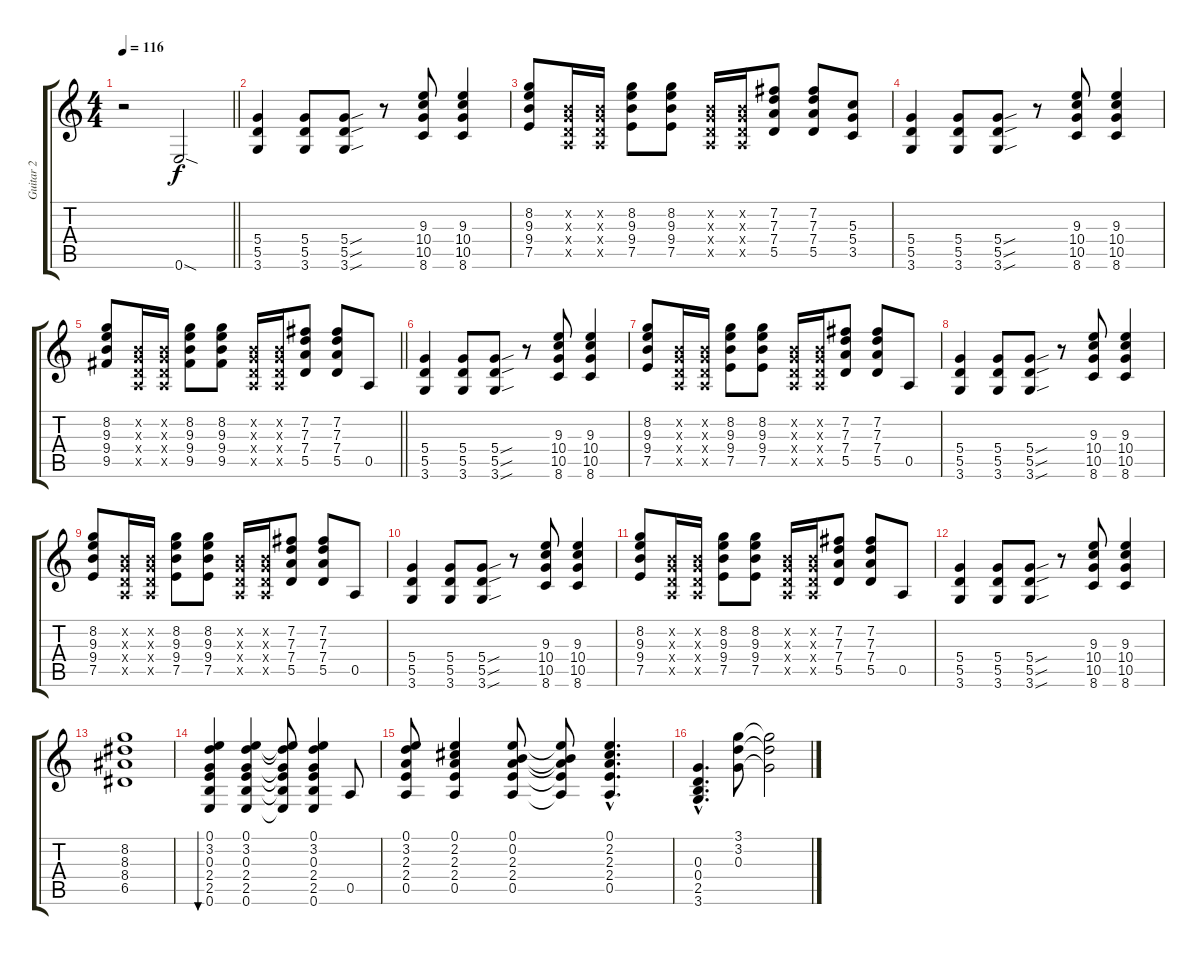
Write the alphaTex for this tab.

\track ("Guitar 2" "Guitar 2") {instrument electricguitarjazz}
\staff {score tabs}
\tuning (E4 B3 G3 D3 A2 E2) {hide}
\ts (4 4)
\tempo 116
\clef g2
\barLineRight lightlight
\ks c
r.2{dy f} 0.6{sod}.2{instrument distortionguitar} |
(5.4 5.5 3.6).4 (5.4 5.5 3.6).8 (5.4{sou} 5.5{sou} 3.6{sou}).8 r.8 (9.3 10.4 10.5 8.6).8 (9.3 10.4 10.5 8.6).4 |
(8.2 9.3 9.4 7.5).8 (0.2{x} 0.3{x} 0.4{x} 0.5{x}).16 (0.2{x} 0.3{x} 0.4{x} 0.5{x}).16 (8.2 9.3 9.4 7.5).8 (8.2 9.3 9.4 7.5).8 (0.2{x} 0.3{x} 0.4{x} 0.5{x}).16 (0.2{x} 0.3{x} 0.4{x} 0.5{x}).16 (7.2 7.3 7.4 5.5).8 (7.2 7.3 7.4 5.5).8 (5.3 5.4 3.5).8 |
(5.4 5.5 3.6).4 (5.4 5.5 3.6).8 (5.4{sou} 5.5{sou} 3.6{sou}).8 r.8 (9.3 10.4 10.5 8.6).8 (9.3 10.4 10.5 8.6).4 |
\barLineRight lightlight
(8.2 9.3 9.4 9.5).8 (0.2{x} 0.3{x} 0.4{x} 0.5{x}).16 (0.2{x} 0.3{x} 0.4{x} 0.5{x}).16 (8.2 9.3 9.4 9.5).8 (8.2 9.3 9.4 9.5).8 (0.2{x} 0.3{x} 0.4{x} 0.5{x}).16 (0.2{x} 0.3{x} 0.4{x} 0.5{x}).16 (7.2 7.3 7.4 5.5).8 (7.2 7.3 7.4 5.5).8 0.5.8 |
(5.4 5.5 3.6).4 (5.4 5.5 3.6).8 (5.4{sou} 5.5{sou} 3.6{sou}).8 r.8 (9.3 10.4 10.5 8.6).8 (9.3 10.4 10.5 8.6).4 |
(8.2 9.3 9.4 7.5).8 (0.2{x} 0.3{x} 0.4{x} 0.5{x}).16 (0.2{x} 0.3{x} 0.4{x} 0.5{x}).16 (8.2 9.3 9.4 7.5).8 (8.2 9.3 9.4 7.5).8 (0.2{x} 0.3{x} 0.4{x} 0.5{x}).16 (0.2{x} 0.3{x} 0.4{x} 0.5{x}).16 (7.2 7.3 7.4 5.5).8 (7.2 7.3 7.4 5.5).8 0.5.8 |
(5.4 5.5 3.6).4 (5.4 5.5 3.6).8 (5.4{sou} 5.5{sou} 3.6{sou}).8 r.8 (9.3 10.4 10.5 8.6).8 (9.3 10.4 10.5 8.6).4 |
(8.2 9.3 9.4 7.5).8 (0.2{x} 0.3{x} 0.4{x} 0.5{x}).16 (0.2{x} 0.3{x} 0.4{x} 0.5{x}).16 (8.2 9.3 9.4 7.5).8 (8.2 9.3 9.4 7.5).8 (0.2{x} 0.3{x} 0.4{x} 0.5{x}).16 (0.2{x} 0.3{x} 0.4{x} 0.5{x}).16 (7.2 7.3 7.4 5.5).8 (7.2 7.3 7.4 5.5).8 0.5.8 |
(5.4 5.5 3.6).4 (5.4 5.5 3.6).8 (5.4{sou} 5.5{sou} 3.6{sou}).8 r.8 (9.3 10.4 10.5 8.6).8 (9.3 10.4 10.5 8.6).4 |
(8.2 9.3 9.4 7.5).8 (0.2{x} 0.3{x} 0.4{x} 0.5{x}).16 (0.2{x} 0.3{x} 0.4{x} 0.5{x}).16 (8.2 9.3 9.4 7.5).8 (8.2 9.3 9.4 7.5).8 (0.2{x} 0.3{x} 0.4{x} 0.5{x}).16 (0.2{x} 0.3{x} 0.4{x} 0.5{x}).16 (7.2 7.3 7.4 5.5).8 (7.2 7.3 7.4 5.5).8 0.5.8 |
(5.4 5.5 3.6).4 (5.4 5.5 3.6).8 (5.4{sou} 5.5{sou} 3.6{sou}).8 r.8 (9.3 10.4 10.5 8.6).8 (9.3 10.4 10.5 8.6).4 |
(8.2 8.3 8.4 6.5).1 |
(0.1 3.2 0.3 2.4 2.5 0.6).4{bu 240 instrument electricguitarjazz} (0.1 3.2 0.3 2.4 2.5 0.6).4 (0.1{t} 3.2{t} 0.3{t} 2.4{t} 2.5{t} 0.6{t}).8 (0.1 3.2 0.3 2.4 2.5 0.6).4 0.5.8 |
(0.1 3.2 2.3 2.4 0.5).8 (0.1 2.2 2.3 2.4 0.5).4 (0.1 0.2 2.3 2.4 0.5).8 (0.1{t} 0.2{t} 2.3{t} 2.4{t} 0.5{t}).8 (0.1{hac} 2.2{hac} 2.3{hac} 2.4{hac} 0.5{hac}).4{d} |
(0.3{hac} 0.4{hac} 2.5{hac} 3.6{hac}).4{d} (3.1 3.2 0.3).8 (3.1{t} 3.2{t} 0.3{t}).2
